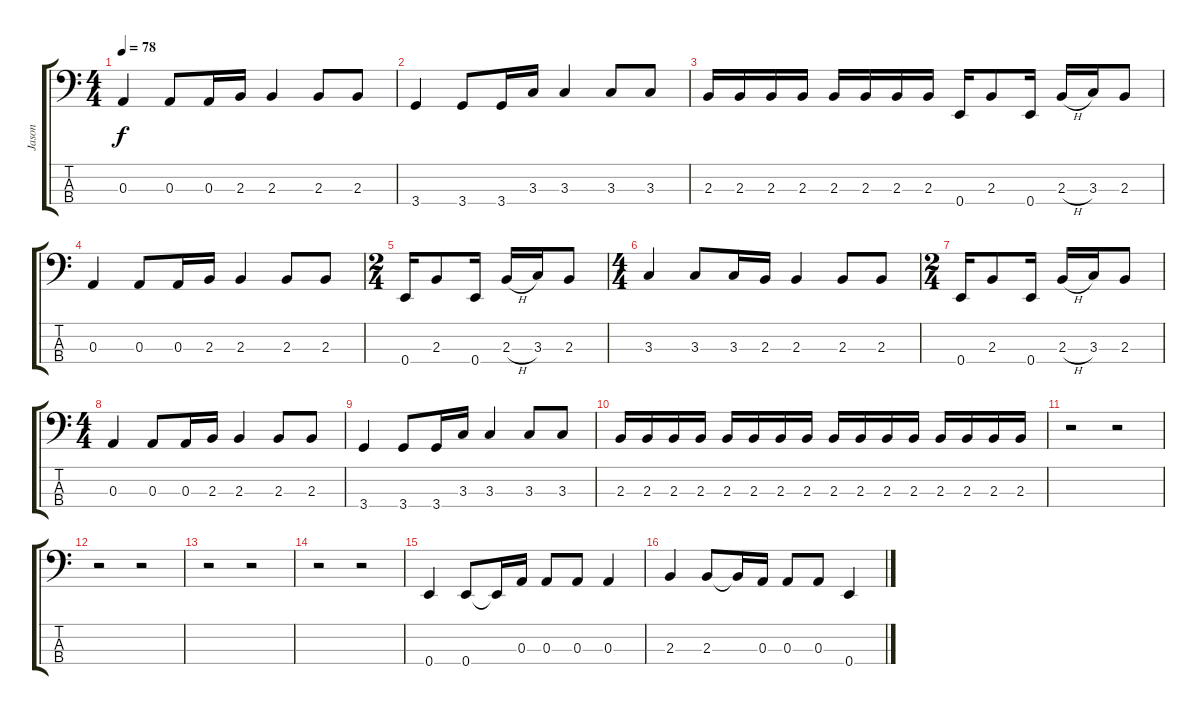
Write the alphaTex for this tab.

\track ("Jason" "Jason") {instrument electricbasspick}
\staff {score tabs}
\tuning (G2 D2 A1 E1) {hide}
\ts (4 4)
\tempo 78
\clef f4
\ks c
0.3.4{dy f} 0.3.8 0.3.16 2.3.16 2.3.4 2.3.8 2.3.8 |
3.4.4 3.4.8 3.4.16 3.3.16 3.3.4 3.3.8 3.3.8 |
2.3.16 2.3.16 2.3.16 2.3.16 2.3.16 2.3.16 2.3.16 2.3.16 0.4.16 2.3.8 0.4.16 2.3{h}.16 3.3.16 2.3.8 |
0.3.4 0.3.8 0.3.16 2.3.16 2.3.4 2.3.8 2.3.8 |
\ts (2 4)
0.4.16 2.3.8 0.4.16 2.3{h}.16 3.3.16 2.3.8 |
\ts (4 4)
3.3.4 3.3.8 3.3.16 2.3.16 2.3.4 2.3.8 2.3.8 |
\ts (2 4)
0.4.16 2.3.8 0.4.16 2.3{h}.16 3.3.16 2.3.8 |
\ts (4 4)
0.3.4 0.3.8 0.3.16 2.3.16 2.3.4 2.3.8 2.3.8 |
3.4.4 3.4.8 3.4.16 3.3.16 3.3.4 3.3.8 3.3.8 |
2.3.16 2.3.16 2.3.16 2.3.16 2.3.16 2.3.16 2.3.16 2.3.16 2.3.16 2.3.16 2.3.16 2.3.16 2.3.16 2.3.16 2.3.16 2.3.16 |
r.2 r.2 |
r.2 r.2 |
r.2 r.2 |
r.2 r.2 |
0.4.4 0.4.8 0.4{t}.16 0.3.16 0.3.8 0.3.8 0.3.4 |
2.3.4 2.3.8 2.3{t}.16 0.3.16 0.3.8 0.3.8 0.4.4
